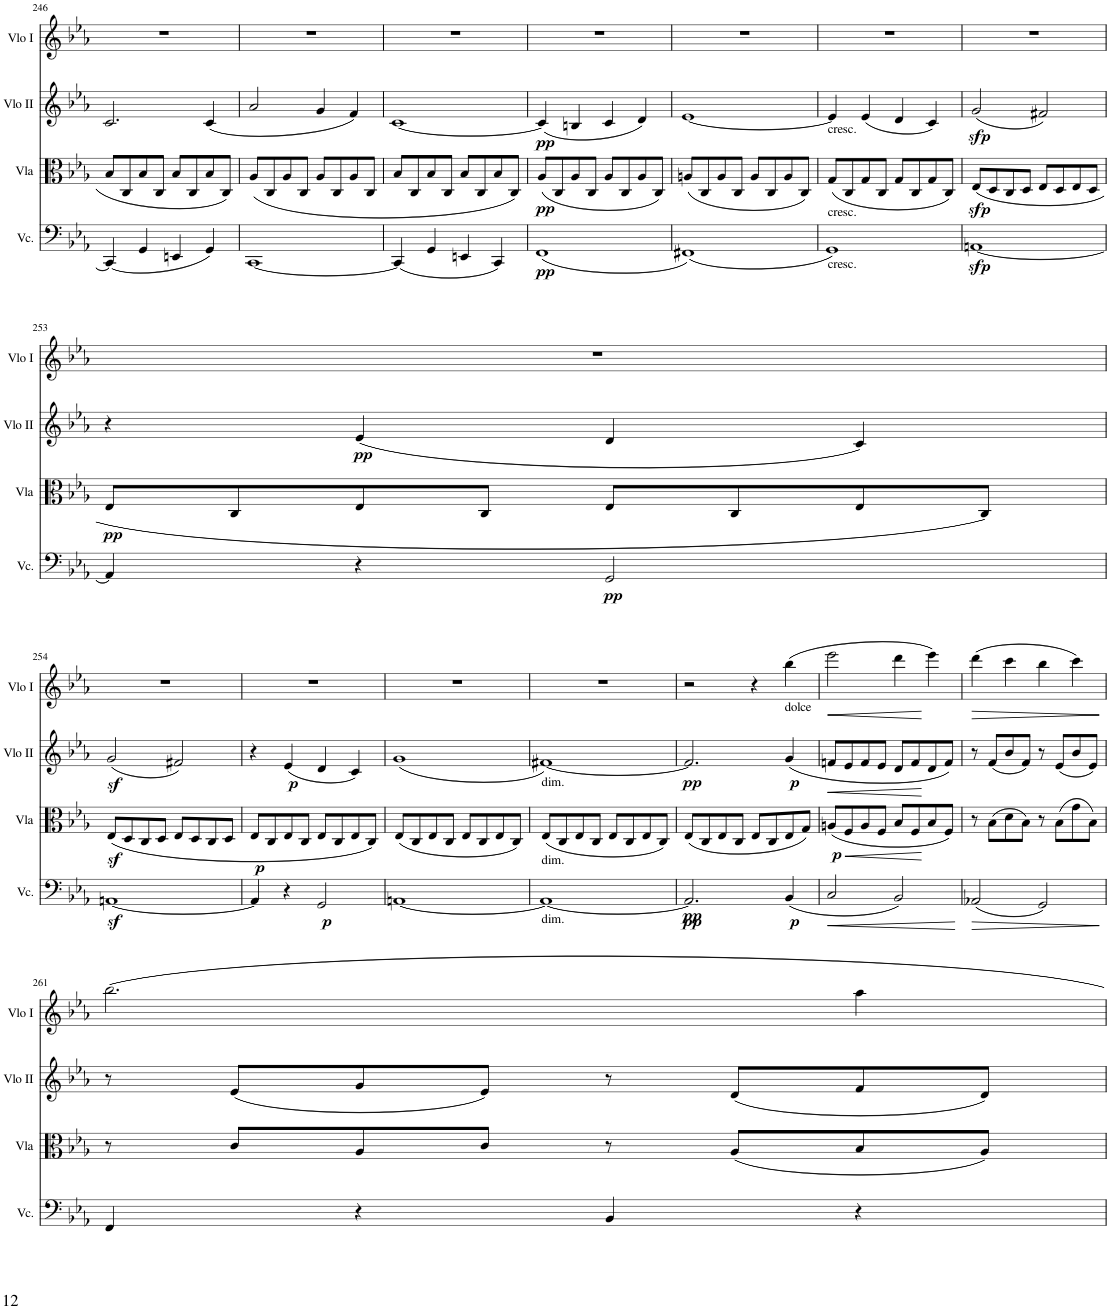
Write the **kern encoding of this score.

**kern	**dynam	**kern	**dynam	**kern	**dynam	**kern	**dynam
*part4	*part4	*part3	*part3	*part2	*part2	*part1	*part1
*staff4	*staff4	*staff3	*staff3	*staff2	*staff2	*staff1	*staff1
*I"Violoncello	*	*I"Viola	*	*I"Violino II	*	*I"Violino I	*
*I'Vc.	*	*I'Vla	*	*I'Vlo II	*	*I'Vlo I	*
!!LO:PB:g=z
*clefF4	*	*clefC3	*	*clefG2	*	*clefG2	*
*k[b-e-a-]	*	*k[b-e-a-]	*	*k[b-e-a-]	*	*k[b-e-a-]	*
*M4/4	*	*M4/4	*	*M4/4	*	*M4/4	*
*met(c)	*	*met(c)	*	*met(c)	*	*met(c)	*
=246	=246	=246	=246	=246	=246	=246	=246
(4CC/]	.	8B-/L	.	2.c/	.	1r	.
.	.	8C/	.	.	.	.	.
4GG/	.	8B-/	.	.	.	.	.
.	.	8C/J	.	.	.	.	.
4EEn/	.	8B-/L	.	.	.	.	.
.	.	8C/	.	.	.	.	.
4GG/)	.	8B-/	.	(4c/	.	.	.
.	.	8C/J	.	.	.	.	.
=247	=247	=247	=247	=247	=247	=247	=247
[1CC	.	(8A-/L	.	2a-/	.	1r	.
.	.	8C/	.	.	.	.	.
.	.	8A-/	.	.	.	.	.
.	.	8C/J	.	.	.	.	.
.	.	8A-/L	.	4g/	.	.	.
.	.	8C/	.	.	.	.	.
.	.	8A-/	.	4f/)	.	.	.
.	.	8C/J	.	.	.	.	.
=248	=248	=248	=248	=248	=248	=248	=248
(4CC/]	.	8B-/L	.	[1c	.	1r	.
.	.	8C/	.	.	.	.	.
4GG/	.	8B-/	.	.	.	.	.
.	.	8C/J	.	.	.	.	.
4EEn/	.	8B-/L	.	.	.	.	.
.	.	8C/	.	.	.	.	.
4CC/)	.	8B-/	.	.	.	.	.
.	.	8C/J)	.	.	.	.	.
=249	=249	=249	=249	=249	=249	=249	=249
!	!LO:DY:b	!	!LO:DY:b	!	!LO:DY:b	!	!
(1FF	pp	(8A-/L	pp	(4c/]	pp	1r	.
.	.	8C/	.	.	.	.	.
.	.	8A-/	.	4Bn/	.	.	.
.	.	8C/J	.	.	.	.	.
.	.	8A-/L	.	4c/	.	.	.
.	.	8C/	.	.	.	.	.
.	.	8A-/	.	4d/)	.	.	.
.	.	8C/J)	.	.	.	.	.
=250	=250	=250	=250	=250	=250	=250	=250
(1FF#X)	.	(8An/L	.	[1e-	.	1r	.
.	.	8C/	.	.	.	.	.
.	.	8A/	.	.	.	.	.
.	.	8C/J	.	.	.	.	.
.	.	8A/L	.	.	.	.	.
.	.	8C/	.	.	.	.	.
.	.	8A/	.	.	.	.	.
.	.	8C/J)	.	.	.	.	.
=251	=251	=251	=251	=251	=251	=251	=251
!	!	!	!	!LO:TX:b:t=cresc.	!	!	!
!	!	!LO:TX:b:t=cresc.	!	!	!	!	!
!LO:TX:b:t=cresc.	!	!	!	!	!	!	!
1GG)	.	(8G/L	.	4e-/]	.	1r	.
.	.	8C/	.	.	.	.	.
.	.	8G/	.	(4e-/	.	.	.
.	.	8C/J	.	.	.	.	.
.	.	8G/L	.	4d/	.	.	.
.	.	8C/	.	.	.	.	.
.	.	8G/	.	4c/)	.	.	.
.	.	8C/J)	.	.	.	.	.
=252	=252	=252	=252	=252	=252	=252	=252
!	!LO:DY:b	!	!LO:DY:b	!	!LO:DY:b	!	!
[1AAn	sfp	(8E-/L	sfp	(2g/	sfp	1r	.
.	.	8D/	.	.	.	.	.
.	.	8C/	.	.	.	.	.
.	.	8D/J	.	.	.	.	.
.	.	8E-/L	.	2f#X/)	.	.	.
.	.	8D/	.	.	.	.	.
.	.	8E-/	.	.	.	.	.
.	.	8D/J	.	.	.	.	.
!!LO:LB:g=z
=253	=253	=253	=253	=253	=253	=253	=253
!	!	!	!LO:DY:b	!	!	!	!
4AA/]	.	8E-/L	pp	4r	.	1r	.
.	.	8C/	.	.	.	.	.
!	!	!	!	!	!LO:DY:b	!	!
4r	.	8E-/	.	(4e-/	pp	.	.
.	.	8C/J	.	.	.	.	.
!	!LO:DY:b	!	!	!	!	!	!
2GG/	pp	8E-/L	.	4d/	.	.	.
.	.	8C/	.	.	.	.	.
.	.	8E-/	.	4c/)	.	.	.
.	.	8C/J)	.	.	.	.	.
!!LO:LB:g=z
=254	=254	=254	=254	=254	=254	=254	=254
[1AAnz<	.	(8E-z</L	.	(2gz</	.	1r	.
.	.	8D/	.	.	.	.	.
.	.	8C/	.	.	.	.	.
.	.	8D/J	.	.	.	.	.
.	.	8E-/L	.	2f#X/)	.	.	.
.	.	8D/	.	.	.	.	.
.	.	8C/	.	.	.	.	.
.	.	8D/J	.	.	.	.	.
=255	=255	=255	=255	=255	=255	=255	=255
!	!	!	!LO:DY:b	!	!	!	!
4AA/]	.	8E-/L	p	4r	.	1r	.
.	.	8C/	.	.	.	.	.
!	!	!	!	!	!LO:DY:b	!	!
4r	.	8E-/	.	(4e-/	p	.	.
.	.	8C/J	.	.	.	.	.
!	!LO:DY:b	!	!	!	!	!	!
2GG/	p	8E-/L	.	4d/	.	.	.
.	.	8C/	.	.	.	.	.
.	.	8E-/	.	4c/)	.	.	.
.	.	8C/J)	.	.	.	.	.
=256	=256	=256	=256	=256	=256	=256	=256
[1AAn	.	(8E-/L	.	(1g	.	1r	.
.	.	8C/	.	.	.	.	.
.	.	8E-/	.	.	.	.	.
.	.	8C/J	.	.	.	.	.
.	.	8E-/L	.	.	.	.	.
.	.	8C/	.	.	.	.	.
.	.	8E-/	.	.	.	.	.
.	.	8C/J)	.	.	.	.	.
=257	=257	=257	=257	=257	=257	=257	=257
!	!	!	!	!LO:TX:b:t=dim.	!	!	!
!	!	!LO:TX:b:t=dim.	!	!	!	!	!
!LO:TX:b:t=dim.	!	!	!	!	!	!	!
1AA_	.	(8E-/L	.	[1f#X)	.	1r	.
.	.	8C/	.	.	.	.	.
.	.	8E-/	.	.	.	.	.
.	.	8C/J	.	.	.	.	.
.	.	8E-/L	.	.	.	.	.
.	.	8C/	.	.	.	.	.
.	.	8E-/	.	.	.	.	.
.	.	8C/J)	.	.	.	.	.
=258	=258	=258	=258	=258	=258	=258	=258
!	!LO:DY:b	!	!	!	!	!	!
!	!LO:DY:n=1:b	!	!	!	!LO:DY:b	!	!
2.AA/]	pp pp	(8E-/L	.	2.f#/]	pp	2r	.
.	.	8C/	.	.	.	.	.
.	.	8E-/	.	.	.	.	.
.	.	8C/J	.	.	.	.	.
.	.	8E-/L	.	.	.	4r	.
.	.	8C/	.	.	.	.	.
!	!	!	!	!	!	!LO:TX:b:t=dolce	!
!	!LO:DY:n=2:b	!	!	!	!LO:DY:b	!	!
(4BB-/	p	8E-/	.	(4g/	p	(4bb-\	.
.	.	8G/J)	.	.	.	.	.
=259	=259	=259	=259	=259	=259	=259	=259
!	!LO:HP:b	!	!LO:HP:b	!	!LO:HP:b	!	!LO:HP:b
!	!	!	!LO:DY:n=1:b	!	!	!	!
2C/	<	(8An/L	< p	8fn/L	<	2eee-\	<
.	.	8F/	.	8e-/	.	.	.
.	.	8A/	.	8f/	.	.	.
.	.	8F/J	.	8e-/J	.	.	.
2BB-/)	.	8B-/L	.	8d/L	.	4ddd\	.
.	.	8F/	.	8f/	.	.	.
.	.	8B-/	[	8d/	[	4eee-\)	[
.	.	8F/J)	.	8f/J)	.	.	.
.	[	.	.	.	.	.	.
=260	=260	=260	=260	=260	=260	=260	=260
!	!LO:HP:b	!	!	!	!	!	!LO:HP:b
(2AA-X/	>	8r	.	8r	.	(4ddd\	>
.	.	(8B-\L	.	(8f/L	.	.	.
.	.	8d\	.	8b-/	.	4ccc\	.
.	.	8B-\J)	.	8f/J)	.	.	.
2GG/)	.	8r	.	8r	.	4bb-\	.
.	.	(8B-\L	.	(8e-/L	.	.	.
.	.	8g\	.	8b-/	.	4ccc\)	.
.	.	8B-\J)	.	8e-/J)	.	.	.
.	]	.	.	.	.	.	]
!!LO:LB:g=z
=261	=261	=261	=261	=261	=261	=261	=261
4FF/	.	8r	.	8r	.	2.bb-\	.
.	.	8c/L	.	(8e-/L	.	.	.
4r	.	8A-/	.	8g/	.	.	.
.	.	8c/J	.	8e-/J)	.	.	.
4BB-/	.	8r	.	8r	.	.	.
.	.	(8A-/L	.	(8d/L	.	.	.
4r	.	8B-/	.	8f/	.	4aa-\	.
.	.	8A-/J)	.	8d/J)	.	.	.
=	=	=	=	=	=	=	=
*-	*-	*-	*-	*-	*-	*-	*-
